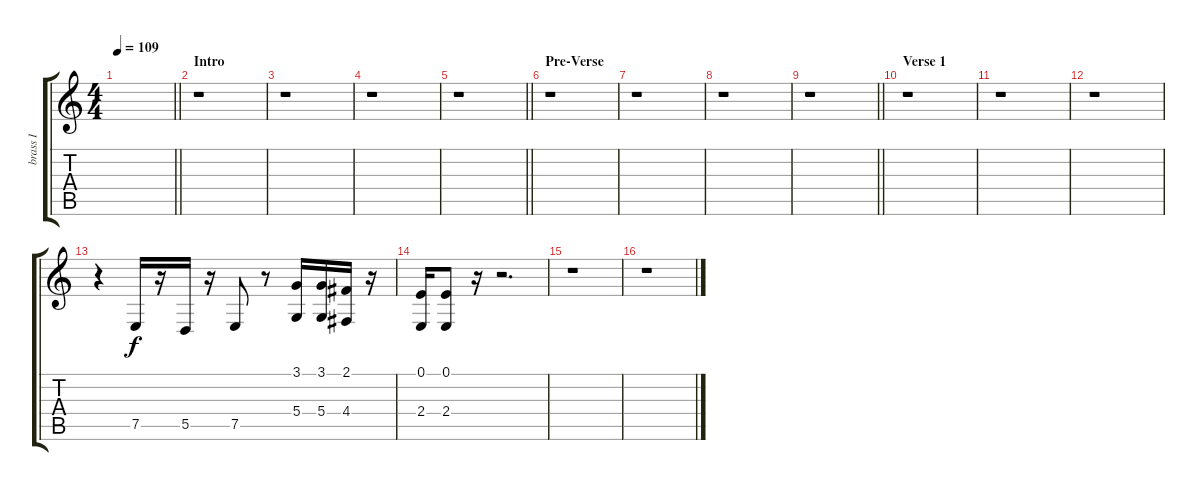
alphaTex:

\track ("brass I" "brass I") {instrument brasssection}
\staff {score tabs}
\tuning (E4 B3 G3 D3 A2 E2) {hide}
\ts (4 4)
\tempo 109
\clef g2
\barLineRight lightlight
\ks c
|
\section ("" "Intro")
\ks aminor
r.1 |
r.1 |
r.1 |
\barLineRight lightlight
r.1 |
\section ("" "Pre-Verse")
r.1 |
r.1 |
r.1 |
\barLineRight lightlight
r.1 |
\section ("" "Verse 1")
r.1 |
r.1 |
r.1 |
r.4 7.5.16 r.16 5.5.16 r.16 7.5.8 r.8 (3.1 5.4).16 (3.1 5.4).16 (2.1 4.4).16 r.16 |
(0.1 2.4).16 (0.1 2.4).8 r.16 r.2{d} |
r.1 |
r.1
